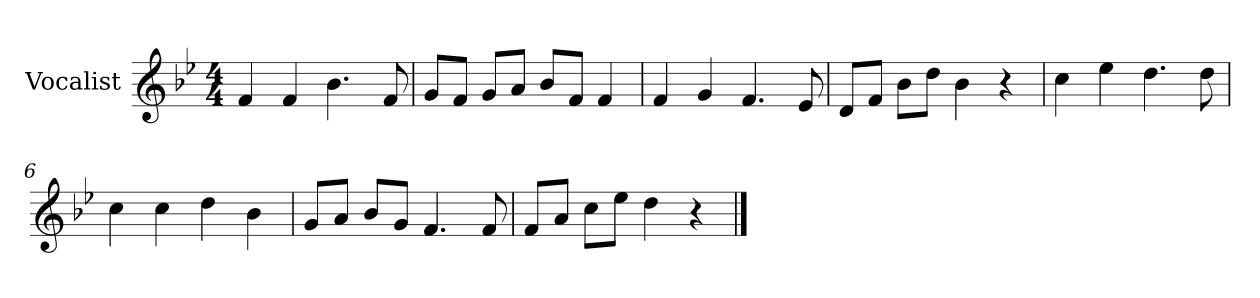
**kern
*part1
*staff1
*I"Vocalist
*k[b-e-]
*B-:
*M4/4
=1
4f
4f
4.b-
8f
=2
8gL
8fJ
8gL
8aJ
8b-L
8fJ
4f
=3
4f
4g
4.f
8e-
=4
8dL
8fJ
8b-L
8ddJ
4b-
4r
=5
4cc
4ee-
4.dd
8dd
=6
4cc
4cc
4dd
4b-
=7
8gL
8aJ
8b-L
8gJ
4.f
8f
=8
8fL
8aJ
8ccL
8ee-J
4dd
4r
==
*-
